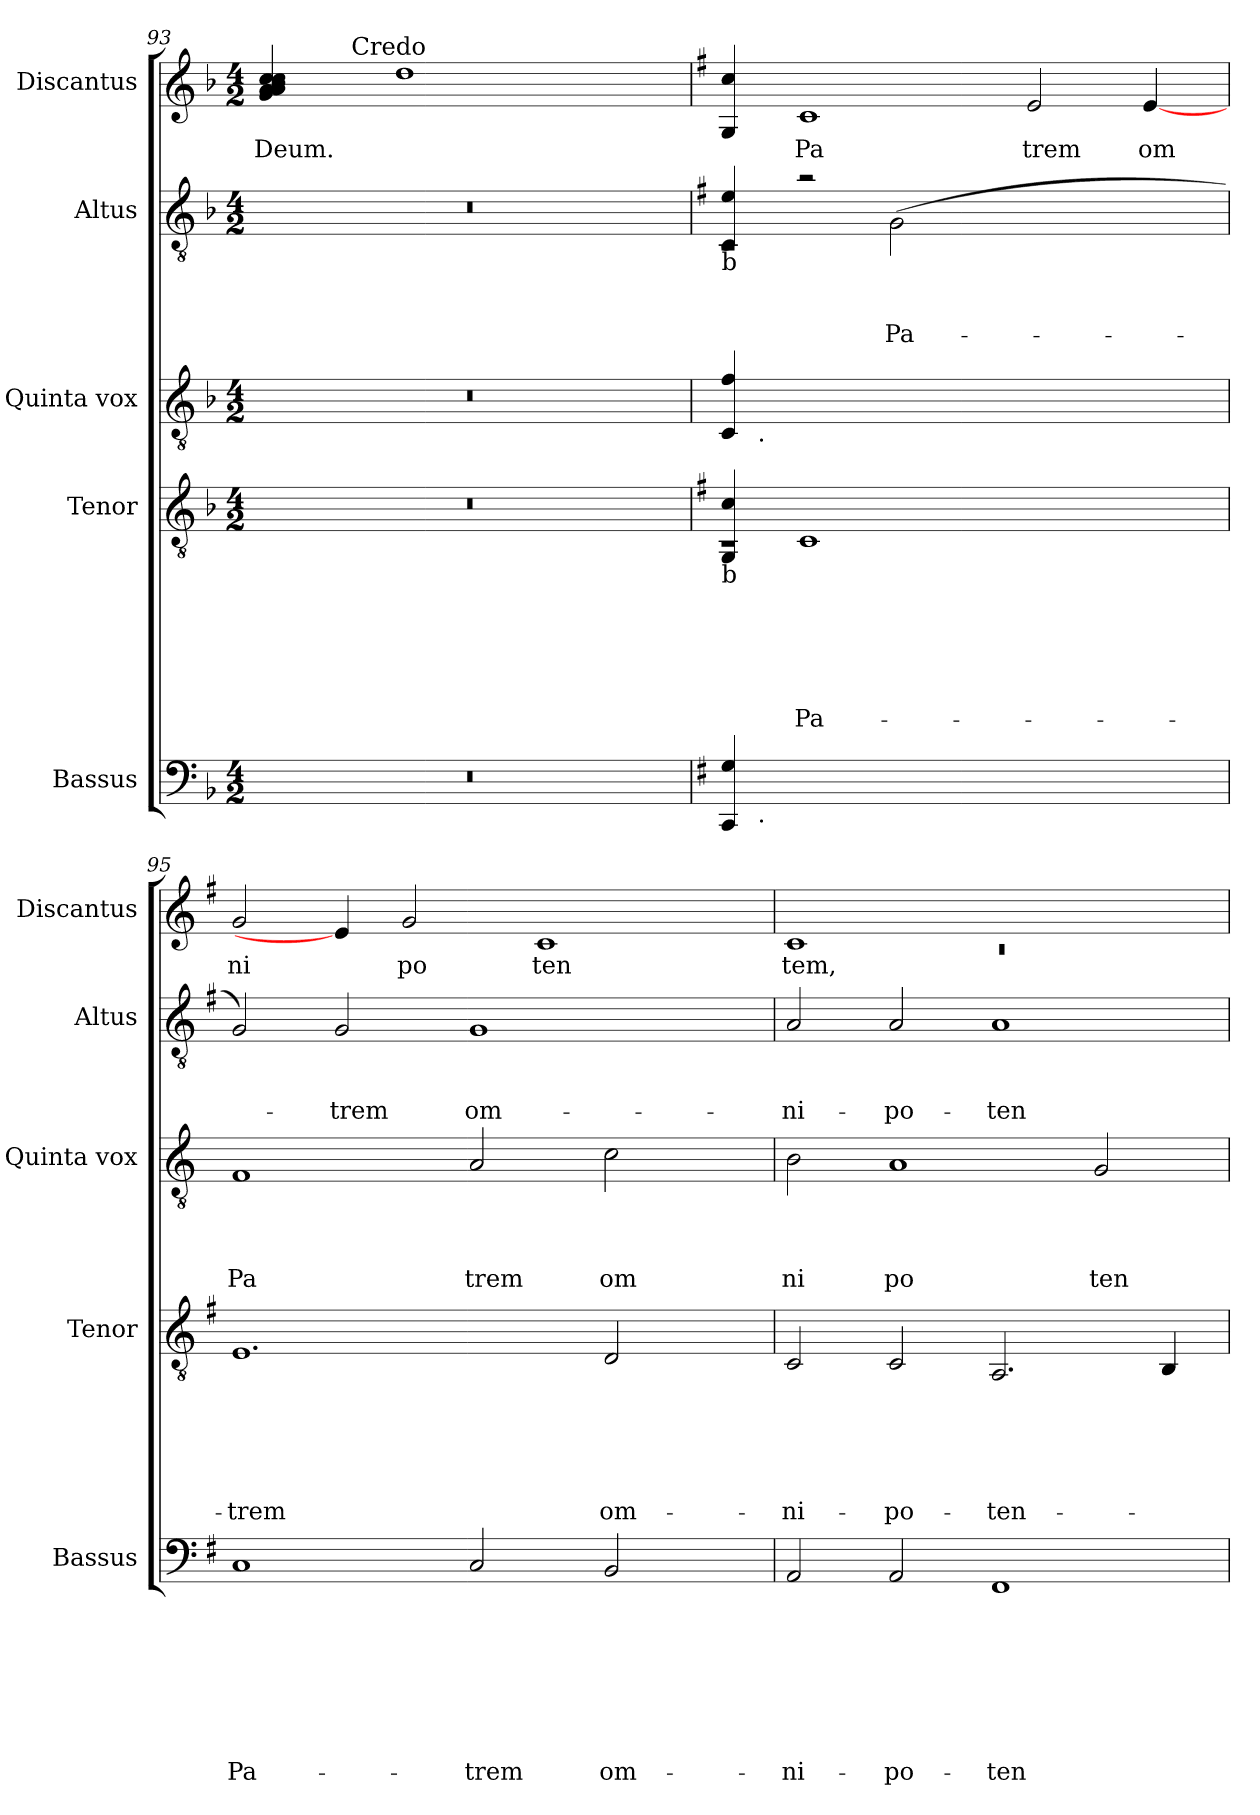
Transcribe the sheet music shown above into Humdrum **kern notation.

**kern	**text	**text	**text	**text	**text	**text	**text	**text	**kern	**text	**text	**text	**text	**text	**text	**kern	**text	**text	**text	**text	**kern	**text	**text	**text	**kern	**text
*part5	*part5	*part5	*part5	*part5	*part5	*part5	*part5	*part5	*part4	*part4	*part4	*part4	*part4	*part4	*part4	*part3	*part3	*part3	*part3	*part3	*part2	*part2	*part2	*part2	*part1	*part1
*staff5	*staff5	*staff5	*staff5	*staff5	*staff5	*staff5	*staff5	*staff5	*staff4	*staff4	*staff4	*staff4	*staff4	*staff4	*staff4	*staff3	*staff3	*staff3	*staff3	*staff3	*staff2	*staff2	*staff2	*staff2	*staff1	*staff1
*I"Bassus	*	*	*	*	*	*	*	*	*I"Tenor	*	*	*	*	*	*	*I"Quinta vox	*	*	*	*	*I"Altus	*	*	*	*I"Discantus	*
*I'Bassus	*	*	*	*	*	*	*	*	*I'Tenor	*	*	*	*	*	*	*I'Quinta vox	*	*	*	*	*I'Altus	*	*	*	*I'Discantus	*
!!LO:LB:g=z
*clefF4	*	*	*	*	*	*	*	*	*clefGv2	*	*	*	*	*	*	*clefGv2	*	*	*	*	*clefGv2	*	*	*	*clefG2	*
*ITrd-3c-5	*	*	*	*	*	*	*	*	*ITrd-3c-5	*	*	*	*	*	*	*	*	*	*	*	*ITrd-3c-5	*	*	*	*ITrd-3c-5	*
*k[b-e-]	*	*	*	*	*	*	*	*	*k[b-e-]	*	*	*	*	*	*	*k[b-]	*	*	*	*	*k[b-e-]	*	*	*	*k[b-e-]	*
*B-:	*	*	*	*	*	*	*	*	*B-:	*	*	*	*	*	*	*F:	*	*	*	*	*B-:	*	*	*	*B-:	*
*M4/2	*	*	*	*	*	*	*	*	*M4/2	*	*	*	*	*	*	*M4/2	*	*	*	*	*M4/2	*	*	*	*M4/2	*
=93	=93	=93	=93	=93	=93	=93	=93	=93	=93	=93	=93	=93	=93	=93	=93	=93	=93	=93	=93	=93	=93	=93	=93	=93	=93	=93
!	!	!	!	!	!	!	!	!	!	!	!	!	!	!	!	!	!	!	!	!	!	!	!	!	!	!LO:LY:b
*	*	*	*	*	*	*	*	*	*	*	*	*	*	*	*	*	*	*	*	*	*	*	*	*	*^	*
0r	.	.	.	.	.	.	.	.	0r	.	.	.	.	.	.	0r	.	.	.	.	0r	.	.	.	4cc/ 4dd/ 4dd/ 4ee-/ 4ff/ 4ff/	4ryy	Deum.
.	.	.	.	.	.	.	.	.	.	.	.	.	.	.	.	.	.	.	.	.	.	.	.	.	4ryy	16.ryy	.
!	!	!	!	!	!	!	!	!	!	!	!	!	!	!	!	!	!	!	!	!	!	!	!	!	!	!LO:TX:a:t=Credo	!
.	.	.	.	.	.	.	.	.	.	.	.	.	.	.	.	.	.	.	.	.	.	.	.	.	.	1ryy	.
.	.	.	.	.	.	.	.	.	.	.	.	.	.	.	.	.	.	.	.	.	.	.	.	.	1gg	.	.
.	.	.	.	.	.	.	.	.	.	.	.	.	.	.	.	.	.	.	.	.	.	.	.	.	.	2ryy	.
.	.	.	.	.	.	.	.	.	.	.	.	.	.	.	.	.	.	.	.	.	.	.	.	.	2ryy	.	.
.	.	.	.	.	.	.	.	.	.	.	.	.	.	.	.	.	.	.	.	.	.	.	.	.	.	8ryy	.
.	.	.	.	.	.	.	.	.	.	.	.	.	.	.	.	.	.	.	.	.	.	.	.	.	.	32ryy	.
*	*	*	*	*	*	*	*	*	*	*	*	*	*	*	*	*	*	*	*	*	*	*	*	*	*v	*v	*
!!LO:LB:g=z
=94	=94	=94	=94	=94	=94	=94	=94	=94	=94	=94	=94	=94	=94	=94	=94	=94	=94	=94	=94	=94	=94	=94	=94	=94	=94	=94
*k[]	*	*	*	*	*	*	*	*	*k[]	*	*	*	*	*	*	*k[]	*	*	*	*	*k[]	*	*	*	*k[]	*
*C:	*	*	*	*	*	*	*	*	*C:	*	*	*	*	*	*	*C:	*	*	*	*	*C:	*	*	*	*C:	*
*	*	*	*	*	*	*	*	*	*^	*	*	*	*	*	*	*	*	*	*	*	*^	*	*	*	*^	*
!	!	!	!	!	!	!	!	!	!	!	!	!	!	!	!	!	!	!	!	!	!	!	!	!	!	!	!LO:TX:b:t=b	!	!
!	!	!	!	!	!	!	!	!	!	!	!	!	!	!	!	!	!	!	!	!	!	!LO:TX:b:t=b	!	!	!	!	!	!	!
!	!	!	!	!	!	!	!	!	!	!	!	!	!	!	!	!	!LO:TX:b:t=b	!	!	!	!	!	!	!	!	!	!	!	!
!	!	!	!	!	!	!	!	!	!LO:TX:b:t=b	!	!	!	!	!	!	!	!	!	!	!	!	!	!	!	!	!	!	!	!
!LO:TX:b:t=b	!	!	!	!	!	!	!	!	!	!	!	!	!	!	!	!	!	!	!	!	!	!	!	!	!	!	!	!	!
!	!	!	!	!	!	!	!	!	!	!LO:N:vis=1	!	!	!	!	!	!	!	!	!	!	!	!	!LO:N:vis=1	!	!	!	!	!	!
*^	*	*	*	*	*	*	*	*	*	*	*	*	*	*	*	*	*^	*	*	*	*	*	*	*	*	*	*v	*v	*
4FF/ 4c/	16..ryy	.	.	.	.	.	.	.	.	4C/ 4f/	4rC	.	.	.	.	.	.	4C/ 4f/	16..ryy	.	.	.	.	4F/ 4a/	4rC	.	.	.	4c/ 4ff/	.
!	!	!	!	!	!	!	!	!	!	!	!	!	!	!	!	!	!	!	!LO:TX:b:t=.	!	!	!	!	!	!	!	!	!	!	!
!	!LO:TX:b:t=.	!	!	!	!	!	!	!	!	!	!	!	!	!	!	!	!	!	!	!	!	!	!	!	!	!	!	!	!	!
.	1ryy	.	.	.	.	.	.	.	.	.	.	.	.	.	.	.	.	.	1ryy	.	.	.	.	.	.	.	.	.	.	.
!	!	!	!	!	!	!	!	!	!	!	!	!	!	!	!	!	!LO:LY:b	!	!	!	!	!	!	!	!	!	!	!	!	!LO:LY:b
1..ryy	.	.	.	.	.	.	.	.	.	1F	2.ryy	.	.	.	.	.	-Pa-	1..ryy	.	.	.	.	.	2ra	2.ryy	.	.	.	1f	Pa
!	!	!	!	!	!	!	!	!	!	!	!	!	!	!	!	!	!	!	!	!	!	!	!	!	!	!	!	!LO:LY:b	!	!
.	.	.	.	.	.	.	.	.	.	.	.	.	.	.	.	.	.	.	.	.	.	.	.	(>2c\	.	.	.	-Pa-	.	.
.	.	.	.	.	.	.	.	.	.	.	1ryy	.	.	.	.	.	.	.	.	.	.	.	.	.	1ryy	.	.	.	.	.
.	2ryy	.	.	.	.	.	.	.	.	.	.	.	.	.	.	.	.	.	2ryy	.	.	.	.	.	.	.	.	.	.	.
!	!	!	!	!	!	!	!	!	!	!	!	!	!	!	!	!	!	!	!	!	!	!	!	!	!	!	!	!	!	!LO:LY:b
.	.	.	.	.	.	.	.	.	.	2.ryy	.	.	.	.	.	.	.	.	.	.	.	.	.	2.ryy	.	.	.	.	2a/	trem
.	4ryy	.	.	.	.	.	.	.	.	.	.	.	.	.	.	.	.	.	4ryy	.	.	.	.	.	.	.	.	.	.	.
!	!	!	!	!	!	!	!	!	!	!	!	!	!	!	!	!	!	!	!	!	!	!	!	!	!	!	!	!	!	!LO:LY:b
.	.	.	.	.	.	.	.	.	.	.	.	.	.	.	.	.	.	.	.	.	.	.	.	.	.	.	.	.	[4a/	om
.	8ryy	.	.	.	.	.	.	.	.	.	.	.	.	.	.	.	.	.	8ryy	.	.	.	.	.	.	.	.	.	.	.
.	64ryy	.	.	.	.	.	.	.	.	.	.	.	.	.	.	.	.	.	64ryy	.	.	.	.	.	.	.	.	.	.	.
=95	=95	=95	=95	=95	=95	=95	=95	=95	=95	=95	=95	=95	=95	=95	=95	=95	=95	=95	=95	=95	=95	=95	=95	=95	=95	=95	=95	=95	=95	=95
!	!	!	!	!	!	!	!	!	!LO:LY:b	!	!	!	!	!	!	!	!LO:LY:b	!	!	!	!	!	!LO:LY:b	!	!	!	!	!	!	!LO:LY:b
*v	*v	*	*	*	*	*	*	*	*	*	*	*	*	*	*	*	*	*v	*v	*	*	*	*	*v	*v	*	*	*	*	*
*	*	*	*	*	*	*	*	*	*v	*v	*	*	*	*	*	*	*	*	*	*	*	*	*	*	*	*	*
1F	.	.	.	.	.	.	.	-Pa-	1.A	.	.	.	.	.	-trem	1F	.	.	.	Pa	2c/)	.	.	.	2cc/	ni
!	!	!	!	!	!	!	!	!	!	!	!	!	!	!	!	!	!	!	!	!	!	!	!	!LO:LY:b	!	!
.	.	.	.	.	.	.	.	.	.	.	.	.	.	.	.	.	.	.	.	.	2c/	.	.	-trem	4a/]	.
!	!	!	!	!	!	!	!	!	!	!	!	!	!	!	!	!	!	!	!	!	!	!	!	!	!	!LO:LY:b
.	.	.	.	.	.	.	.	.	.	.	.	.	.	.	.	.	.	.	.	.	.	.	.	.	2cc/	po
!	!	!	!	!	!	!	!	!LO:LY:b	!	!	!	!	!	!	!	!	!	!	!	!LO:LY:b	!	!	!	!LO:LY:b	!	!
2F/	.	.	.	.	.	.	.	-trem	.	.	.	.	.	.	.	2A/	.	.	.	trem	1c	.	.	om-	.	.
!	!	!	!	!	!	!	!	!	!	!	!	!	!	!	!	!	!	!	!	!	!	!	!	!	!	!LO:LY:b
.	.	.	.	.	.	.	.	.	.	.	.	.	.	.	.	.	.	.	.	.	.	.	.	.	1f	ten
!	!	!	!	!	!	!	!	!LO:LY:b	!	!	!	!	!	!	!LO:LY:b	!	!	!	!	!LO:LY:b	!	!	!	!	!	!
2E/	.	.	.	.	.	.	.	om-	2G/	.	.	.	.	.	om-	2c\	.	.	.	om	.	.	.	.	.	.
4ryy	.	.	.	.	.	.	.	.	4ryy	.	.	.	.	.	.	4ryy	.	.	.	.	4ryy	.	.	.	.	.
=96	=96	=96	=96	=96	=96	=96	=96	=96	=96	=96	=96	=96	=96	=96	=96	=96	=96	=96	=96	=96	=96	=96	=96	=96	=96	=96
*	*	*	*	*	*	*	*	*	*	*	*	*	*	*	*	*	*	*	*	*	*	*	*	*	*^	*
!	!	!	!	!	!	!	!	!LO:LY:b	!	!	!	!	!	!	!LO:LY:b	!	!	!	!	!LO:LY:b	!	!	!	!LO:LY:b	!	!LO:N:vis=1	!LO:LY:b
2D/	.	.	.	.	.	.	.	-ni-	2F/	.	.	.	.	.	-ni-	2B\	.	.	.	ni	2d/	.	.	-ni-	1f	0rc	tem,
!	!	!	!	!	!	!	!	!LO:LY:b	!	!	!	!	!	!	!LO:LY:b	!	!	!	!	!LO:LY:b	!	!	!	!LO:LY:b	!	!	!
2D/	.	.	.	.	.	.	.	-po-	2F/	.	.	.	.	.	-po-	1A	.	.	.	po	2d/	.	.	-po-	.	.	.
!	!	!	!	!	!	!	!	!LO:LY:b	!	!	!	!	!	!	!LO:LY:b	!	!	!	!	!	!	!	!	!LO:LY:b	!	!	!
1BB	.	.	.	.	.	.	.	-ten-	2.D/	.	.	.	.	.	-ten-	.	.	.	.	.	1d	.	.	-ten-	1ryy	.	.
!	!	!	!	!	!	!	!	!	!	!	!	!	!	!	!	!	!	!	!	!LO:LY:b	!	!	!	!	!	!	!
.	.	.	.	.	.	.	.	.	.	.	.	.	.	.	.	2G/	.	.	.	ten	.	.	.	.	.	.	.
.	.	.	.	.	.	.	.	.	4E/	.	.	.	.	.	.	.	.	.	.	.	.	.	.	.	.	.	.
*	*	*	*	*	*	*	*	*	*	*	*	*	*	*	*	*	*	*	*	*	*	*	*	*	*v	*v	*
=	=	=	=	=	=	=	=	=	=	=	=	=	=	=	=	=	=	=	=	=	=	=	=	=	=	=
*-	*-	*-	*-	*-	*-	*-	*-	*-	*-	*-	*-	*-	*-	*-	*-	*-	*-	*-	*-	*-	*-	*-	*-	*-	*-	*-
